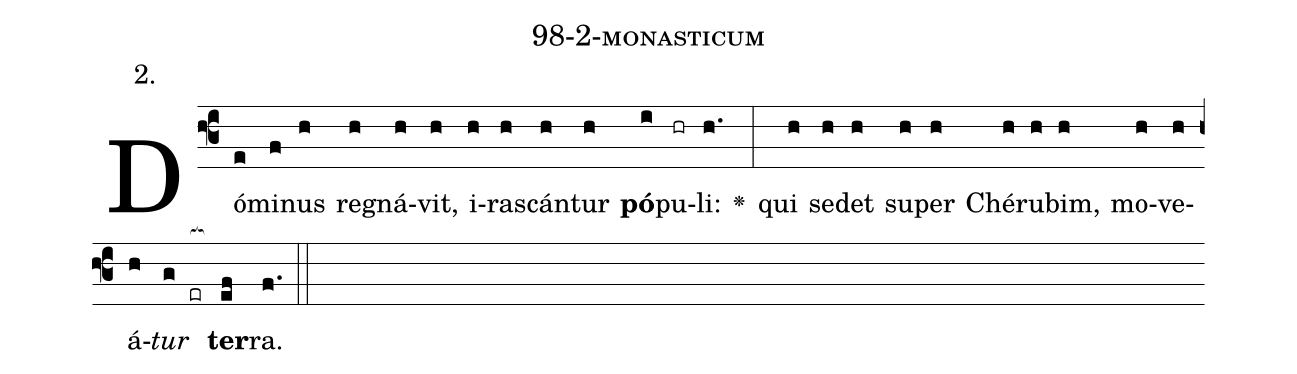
name: 98-2-monasticum;
annotation: 2.;
%%
(f3)Dó(e)mi(f)nus(h) re(h)gná(h)vit,(h) i(h)ras(h)cán(h)tur(h) <b>pó</b>(i)pu(hr)li:(h.) <v>\greheightstar</v>(:) qui(h) se(h)det(h) su(h)per(h) Ché(h)ru(h)bim,(h) mo(h)ve(h)á(h)<i>tur</i>(g er[ocb:1{]) <b>ter</b>(ef[ocb:0}])ra.(f.) (::)


%E(h) u(h) o(h) u(g) a(ef) e.(f.) (::)
